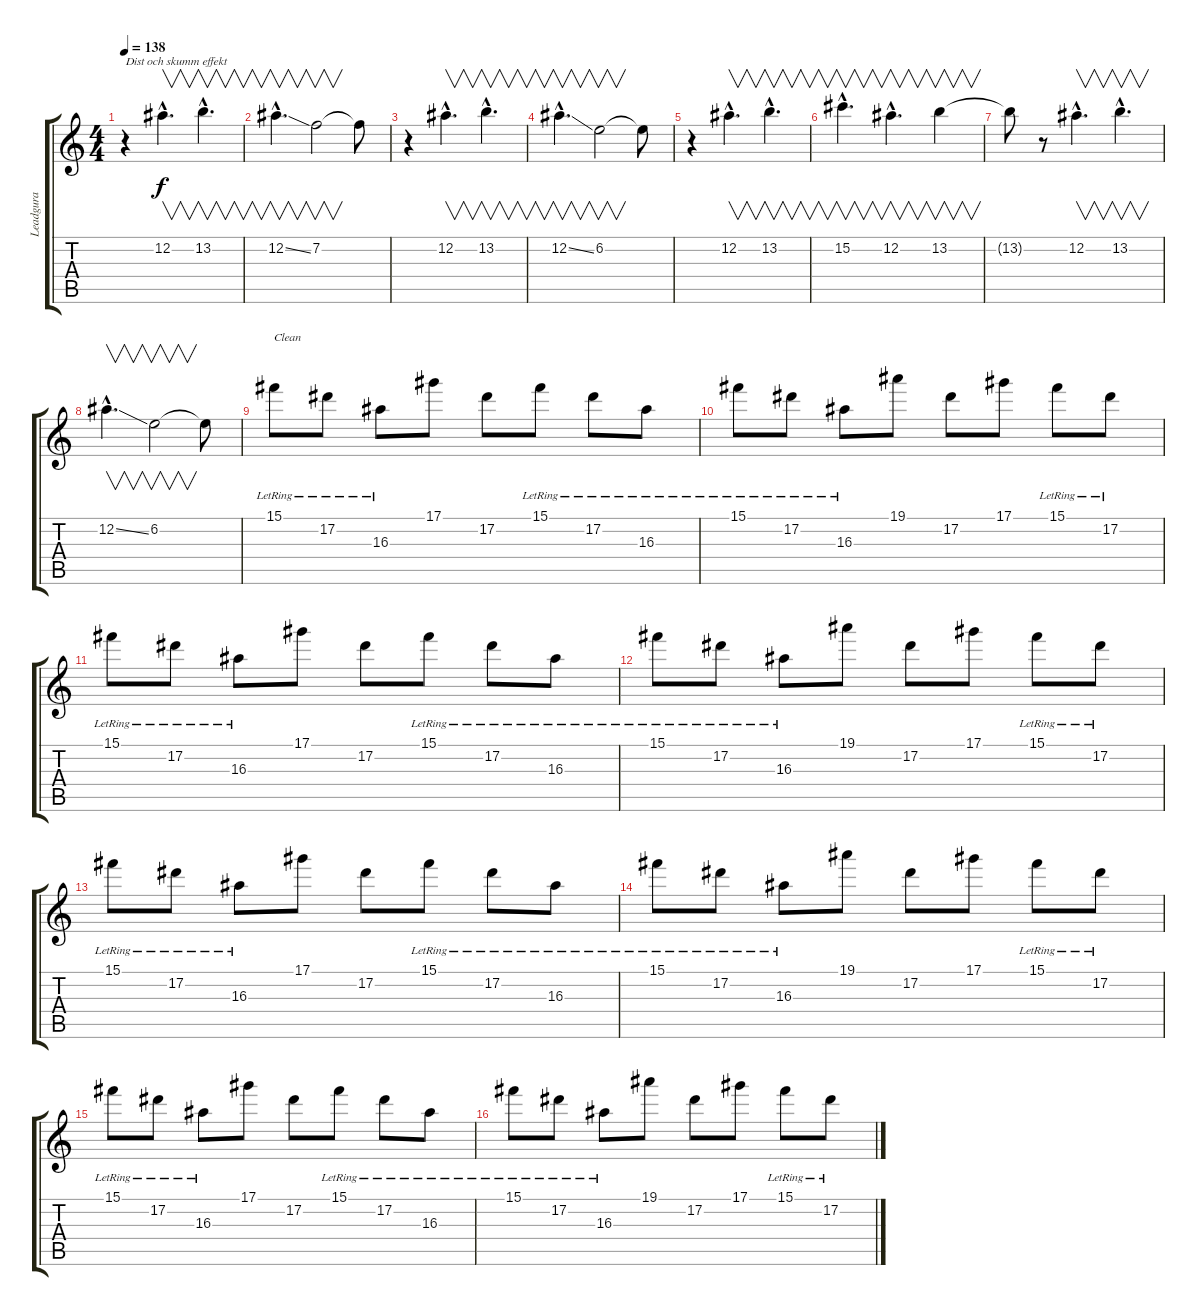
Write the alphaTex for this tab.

\track ("Leadgura" "Leadgura") {instrument distortionguitar}
\staff {score tabs}
\tuning (Eb4 Bb3 Gb3 Db3 Ab2 Eb2) {hide}
\ts (4 4)
\tempo 138
\clef g2
\ks c
r.4{txt "Dist och skumm effekt" dy f volume 10 instrument distortionguitar} 12.2{hac}.4{v d} 13.2{hac}.4{v d} |
12.2{ss hac}.4{v d} 7.2.2{v} 7.2{t}.8 |
r.4 12.2{hac}.4{v d} 13.2{hac}.4{v d} |
12.2{ss hac}.4{v d} 6.2.2{v} 6.2{t}.8 |
r.4 12.2{hac}.4{v d} 13.2{hac}.4{v d} |
15.2{hac}.4{v d} 12.2{hac}.4{v d} 13.2.4{v} |
13.2{t}.8 r.8 12.2{hac}.4{v d} 13.2{hac}.4{v d} |
12.2{ss hac}.4{v d} 6.2.2{v} 6.2{t}.8 |
15.1{lr}.8{txt "Clean" volume 8 instrument electricguitarclean} 17.2{lr}.8 16.3{lr}.8 17.1.8 17.2.8 15.1{lr}.8 17.2{lr}.8 16.3{lr}.8 |
15.1{lr}.8 17.2{lr}.8 16.3{lr}.8 19.1.8 17.2.8 17.1.8 15.1{lr}.8 17.2{lr}.8 |
15.1{lr}.8 17.2{lr}.8 16.3{lr}.8 17.1.8 17.2.8 15.1{lr}.8 17.2{lr}.8 16.3{lr}.8 |
15.1{lr}.8 17.2{lr}.8 16.3{lr}.8 19.1.8 17.2.8 17.1.8 15.1{lr}.8 17.2{lr}.8 |
15.1{lr}.8 17.2{lr}.8 16.3{lr}.8 17.1.8 17.2.8 15.1{lr}.8 17.2{lr}.8 16.3{lr}.8 |
15.1{lr}.8 17.2{lr}.8 16.3{lr}.8 19.1.8 17.2.8 17.1.8 15.1{lr}.8 17.2{lr}.8 |
15.1{lr}.8 17.2{lr}.8 16.3{lr}.8 17.1.8 17.2.8 15.1{lr}.8 17.2{lr}.8 16.3{lr}.8 |
15.1{lr}.8 17.2{lr}.8 16.3{lr}.8 19.1.8 17.2.8 17.1.8 15.1{lr}.8 17.2{lr}.8
